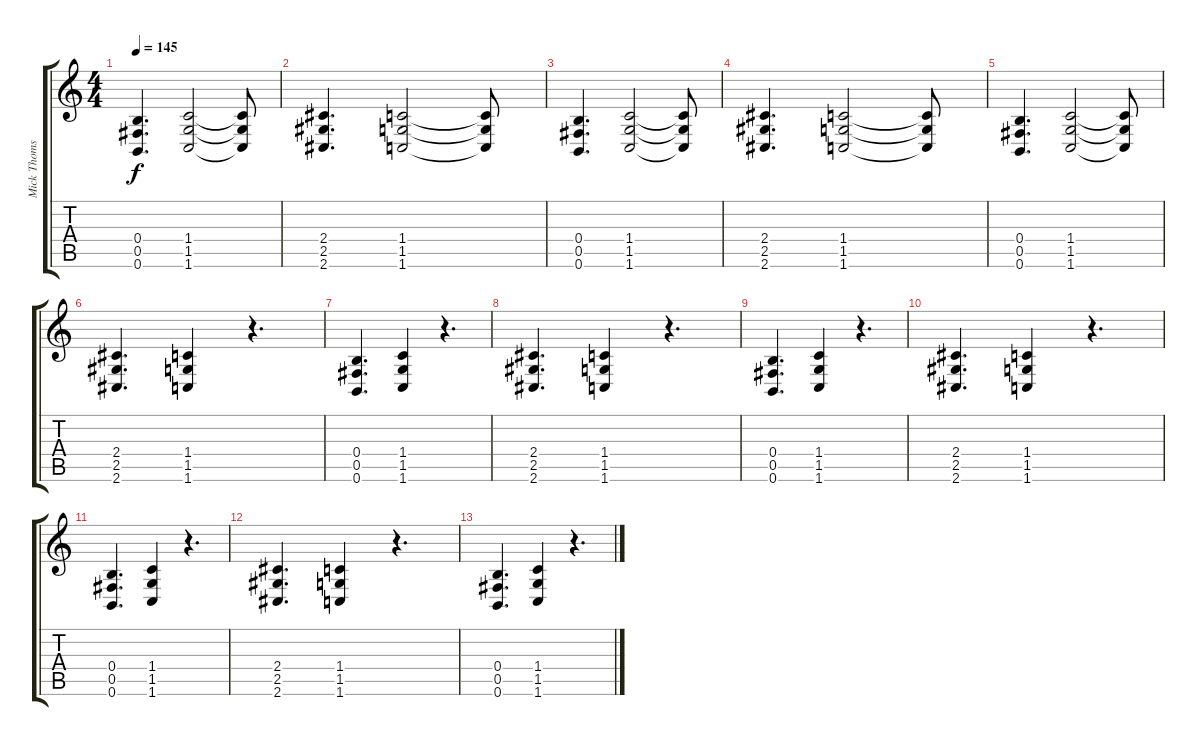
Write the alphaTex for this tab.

\track ("Mick Thomson" "Mick Thoms") {instrument overdrivenguitar}
\staff {score tabs}
\tuning (Db4 Ab3 E3 B2 Gb2 B1) {hide}
\ts (4 4)
\tempo 145
\clef g2
\ks c
(0.4 0.5 0.6).4{d dy f} (1.4 1.5 1.6).2 (1.4{t} 1.5{t} 1.6{t}).8 |
(2.4 2.5 2.6).4{d volume 14} (1.4 1.5 1.6).2 (1.4{t} 1.5{t} 1.6{t}).8 |
(0.4 0.5 0.6).4{d} (1.4 1.5 1.6).2 (1.4{t} 1.5{t} 1.6{t}).8 |
(2.4 2.5 2.6).4{d volume 14} (1.4 1.5 1.6).2 (1.4{t} 1.5{t} 1.6{t}).8 |
(0.4 0.5 0.6).4{d} (1.4 1.5 1.6).2 (1.4{t} 1.5{t} 1.6{t}).8 |
(2.4 2.5 2.6).4{d volume 14} (1.4 1.5 1.6).4 r.4{d} |
(0.4 0.5 0.6).4{d} (1.4 1.5 1.6).4 r.4{d} |
(2.4 2.5 2.6).4{d volume 14} (1.4 1.5 1.6).4 r.4{d} |
(0.4 0.5 0.6).4{d} (1.4 1.5 1.6).4 r.4{d} |
(2.4 2.5 2.6).4{d volume 14} (1.4 1.5 1.6).4 r.4{d} |
(0.4 0.5 0.6).4{d} (1.4 1.5 1.6).4 r.4{d} |
(2.4 2.5 2.6).4{d volume 14} (1.4 1.5 1.6).4 r.4{d} |
(0.4 0.5 0.6).4{d} (1.4 1.5 1.6).4 r.4{d}
